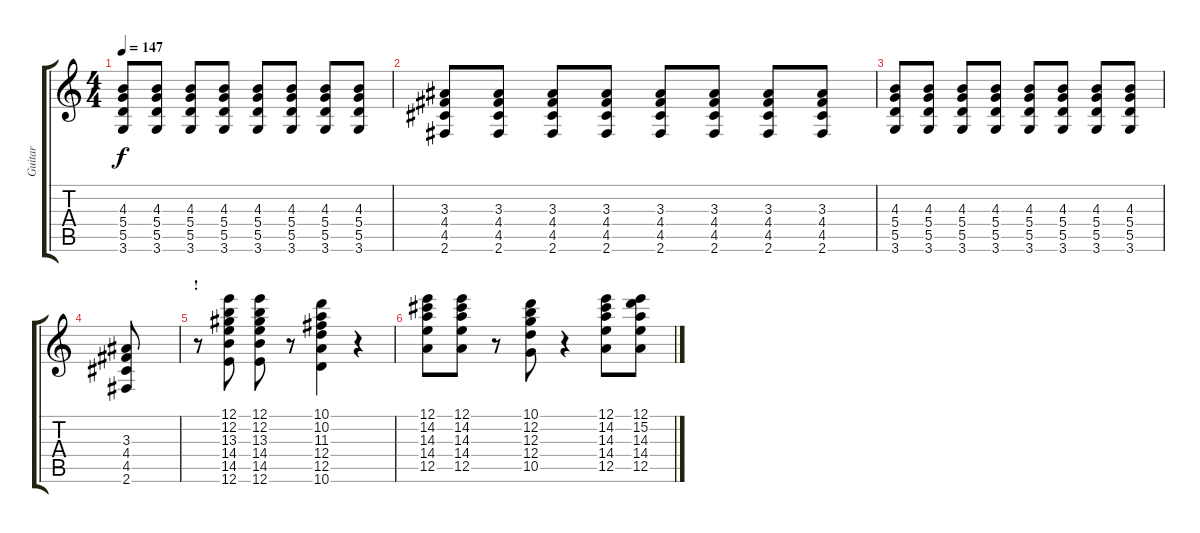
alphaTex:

\track ("Guitar" "Guitar") {instrument distortionguitar}
\staff {score tabs}
\tuning (E4 B3 G3 D3 A2 E2) {hide}
\ts (4 4)
\tempo 147
\clef g2
\ks c
(4.3 5.4 5.5 3.6).8{dy f} (4.3 5.4 5.5 3.6).8 (4.3 5.4 5.5 3.6).8 (4.3 5.4 5.5 3.6).8 (4.3 5.4 5.5 3.6).8 (4.3 5.4 5.5 3.6).8 (4.3 5.4 5.5 3.6).8 (4.3 5.4 5.5 3.6).8 |
(3.3 4.4 4.5 2.6).8 (3.3 4.4 4.5 2.6).8 (3.3 4.4 4.5 2.6).8 (3.3 4.4 4.5 2.6).8 (3.3 4.4 4.5 2.6).8 (3.3 4.4 4.5 2.6).8 (3.3 4.4 4.5 2.6).8 (3.3 4.4 4.5 2.6).8 |
(4.3 5.4 5.5 3.6).8 (4.3 5.4 5.5 3.6).8 (4.3 5.4 5.5 3.6).8 (4.3 5.4 5.5 3.6).8 (4.3 5.4 5.5 3.6).8 (4.3 5.4 5.5 3.6).8 (4.3 5.4 5.5 3.6).8 (4.3 5.4 5.5 3.6).8 |
(3.3 4.4 4.5 2.6).8 |
\section ("" "!")
r.8 (12.1 12.2 13.3 14.4 14.5 12.6).8 (12.1 12.2 13.3 14.4 14.5 12.6).8 r.8 (10.1 10.2 11.3 12.4 12.5 10.6).4 r.4 |
(12.1 14.2 14.3 14.4 12.5).8 (12.1 14.2 14.3 14.4 12.5).8 r.8 (10.1 12.2 12.3 12.4 10.5).8 r.4 (12.1 14.2 14.3 14.4 12.5).8 (12.1 15.2 14.3 14.4 12.5).8
